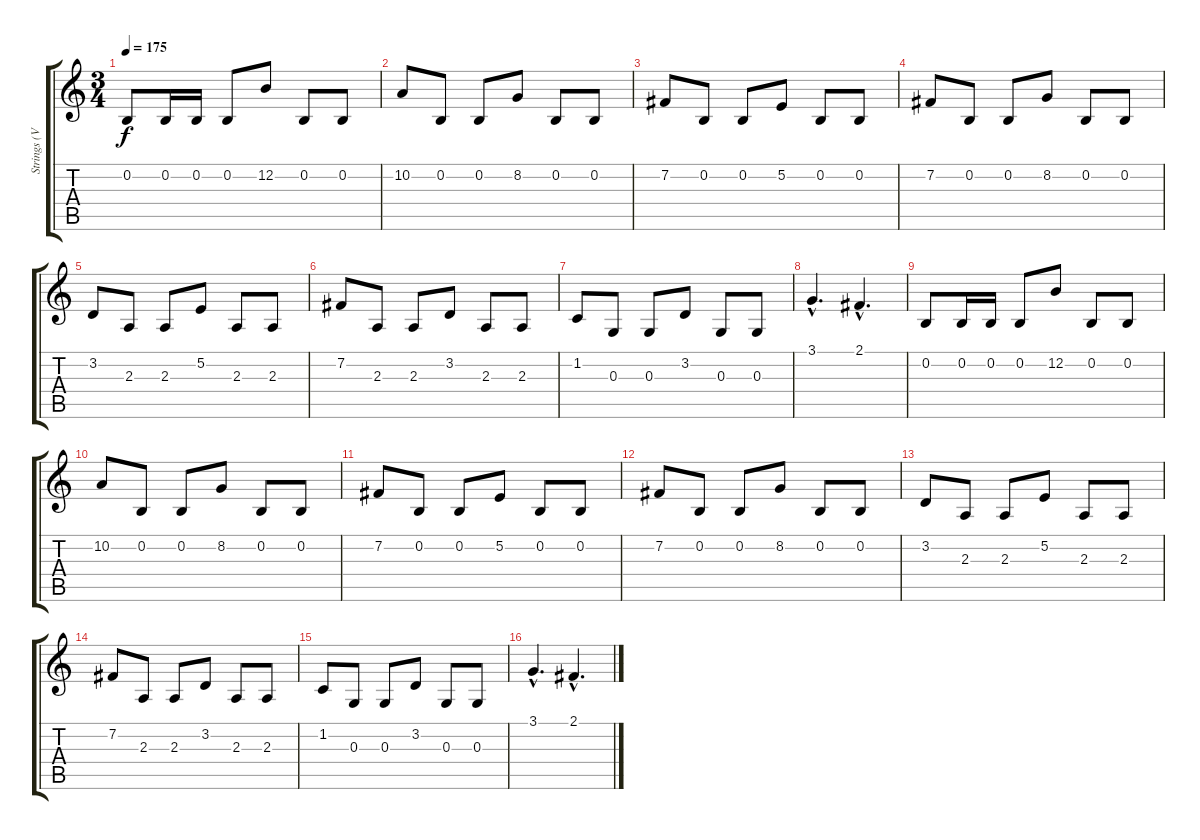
\track ("Strings (Viola)" "Strings (V") {instrument viola}
\staff {score tabs}
\tuning (E4 B3 G3 D3 A2 E2) {hide}
\ts (3 4)
\tempo 175
\clef g2
\ks c
0.2.8{dy f} 0.2.16 0.2.16 0.2.8 12.2.8 0.2.8 0.2.8 |
10.2.8 0.2.8 0.2.8 8.2.8 0.2.8 0.2.8 |
7.2.8 0.2.8 0.2.8 5.2.8 0.2.8 0.2.8 |
7.2.8 0.2.8 0.2.8 8.2.8 0.2.8 0.2.8 |
3.2.8 2.3.8 2.3.8 5.2.8 2.3.8 2.3.8 |
7.2.8 2.3.8 2.3.8 3.2.8 2.3.8 2.3.8 |
1.2.8 0.3.8 0.3.8 3.2.8 0.3.8 0.3.8 |
3.1{hac}.4{d} 2.1{hac}.4{d} |
0.2.8 0.2.16 0.2.16 0.2.8 12.2.8 0.2.8 0.2.8 |
10.2.8 0.2.8 0.2.8 8.2.8 0.2.8 0.2.8 |
7.2.8 0.2.8 0.2.8 5.2.8 0.2.8 0.2.8 |
7.2.8 0.2.8 0.2.8 8.2.8 0.2.8 0.2.8 |
3.2.8 2.3.8 2.3.8 5.2.8 2.3.8 2.3.8 |
7.2.8 2.3.8 2.3.8 3.2.8 2.3.8 2.3.8 |
1.2.8 0.3.8 0.3.8 3.2.8 0.3.8 0.3.8 |
3.1{hac}.4{d} 2.1{hac}.4{d}
